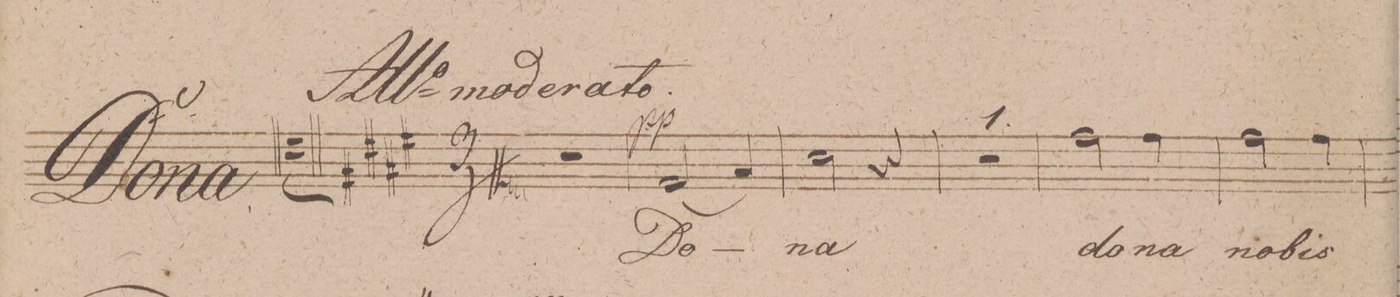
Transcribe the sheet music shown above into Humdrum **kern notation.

**kern	**text	**dynam
*I"Tenore	*	*
*clefC4	*	*
*k[f#c#g#d#]	*	*
*M3/4	*	*
*all\right	*	*
2.r	.	.
=2	=2	=2
(<2E	Do-	pp
4G#)	.	.
=3	=3	=3
*2\right	*	*
2B	-na,	.
4r	.	.
=4	=4	=4
2.r	.	.
=5	=5	=5
2e	do-	.
4e	-na	.
=6	=6	=6
2e	no-	.
4e	-bis	.
=7	=7	=7
*-	*-	*-
